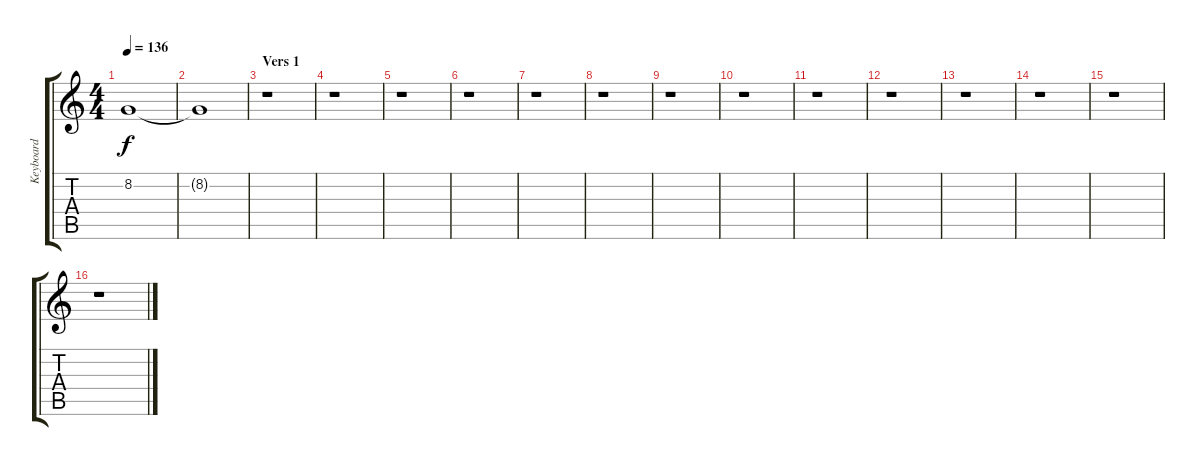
\track ("Keyboard" "Keyboard") {instrument synthbrass1}
\staff {score tabs}
\tuning (E4 B3 G3 D3 A2 E2) {hide}
\ts (4 4)
\tempo 136
\clef g2
\ks c
8.2.1{dy f} |
8.2{t}.1 |
\section ("" "Vers 1")
r.1 |
r.1 |
r.1 |
r.1 |
r.1 |
r.1 |
r.1 |
r.1 |
r.1 |
r.1 |
r.1 |
r.1 |
r.1 |
r.1
